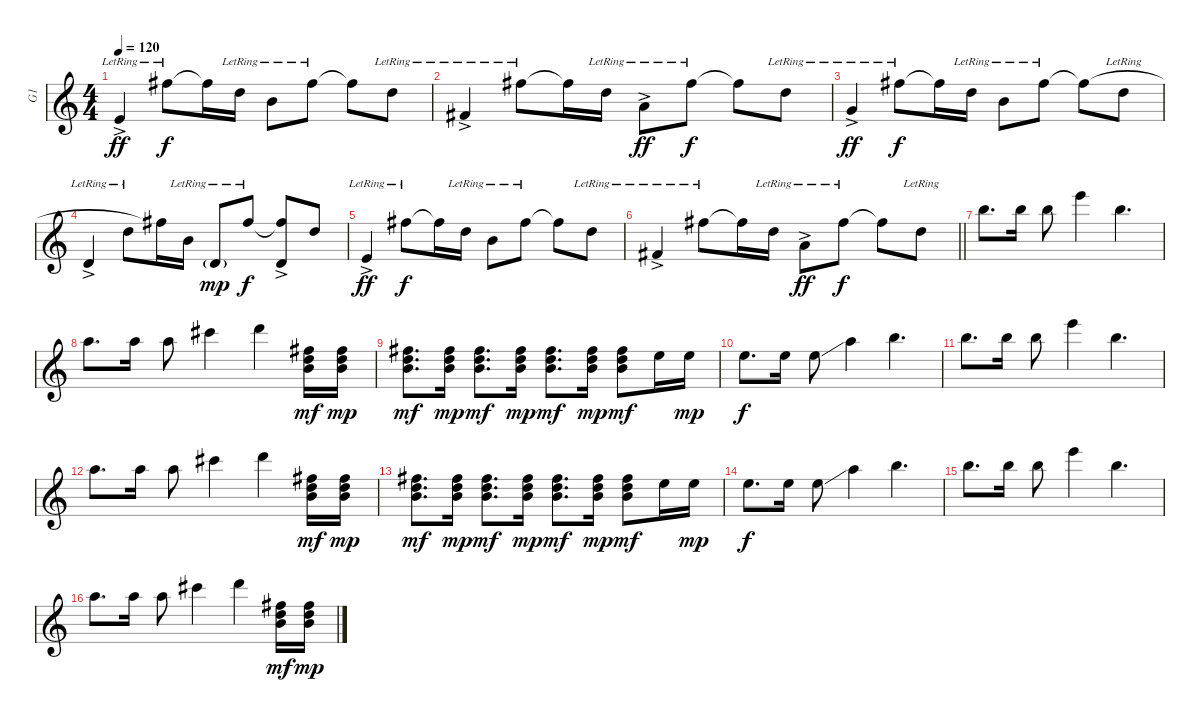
\track ("     G1" "     G1") {instrument electricguitarjazz}
\staff {score}
\tuning (E4 B3 G3 D3 A2 E2) {hide}
\ts (4 4)
\tempo 120
\clef g2
\ks c
2.4{ac lr}.4{dy ff} 2.1{lr}.8{dy f} 2.1{t}.16 3.2{lr}.16 4.3{lr}.8 2.1{lr}.8 2.1{t}.8 3.2{lr}.8 |
4.4{ac lr}.4 2.1{lr}.8 2.1{t}.16 3.2{lr}.16 2.3{ac lr}.8{dy ff} 2.1{lr}.8{dy f} 2.1{t}.8 3.2{lr}.8 |
5.4{ac lr}.4{dy ff} 2.1{lr}.8{dy f} 2.1{t}.16 3.2{lr}.16 4.3{lr}.8 2.1{lr}.8 2.1{t}.8 3.2{lr}.8 |
5.5{ac lr}.4 3.2{lr}.8 2.1{t}.16 4.3{lr}.16 5.5{g lr}.8{dy mp} 2.1{lr}.8{dy f} (2.1{t} 5.5{ac}).8 3.2.8 |
2.4{ac lr}.4{dy ff} 2.1{lr}.8{dy f} 2.1{t}.16 3.2{lr}.16 4.3{lr}.8 2.1{lr}.8 2.1{t}.8 3.2{lr}.8 |
\barLineRight lightlight
4.4{ac lr}.4 2.1{lr}.8 2.1{t}.16 3.2{lr}.16 2.3{ac lr}.8{dy ff} 2.1{lr}.8{dy f} 2.1{t}.8 3.2{lr}.8 |
12.2.8{d} 12.2.16 12.2.8 12.1.4 12.2.4{d} |
10.2.8{d} 10.2.16 10.2.8 9.1.4 10.1.4 (2.1 3.2 4.3).16{dy mf} (2.1 3.2 4.3).16{dy mp} |
(2.1 3.2 4.3).8{d dy mf} (2.1 3.2 4.3).16{dy mp} (2.1 3.2 4.3).8{d dy mf} (2.1 3.2 4.3).16{dy mp} (2.1 3.2 4.3).8{d dy mf} (2.1 3.2 4.3).16{dy mp} (2.1 3.2 4.3).8{dy mf} 5.2.16 5.2.16{dy mp} |
5.2.8{d dy f} 5.2.16 5.2{ss}.8 10.2.4 12.2.4{d} |
12.2.8{d} 12.2.16 12.2.8 12.1.4 12.2.4{d} |
10.2.8{d} 10.2.16 10.2.8 9.1.4 10.1.4 (2.1 3.2 4.3).16{dy mf} (2.1 3.2 4.3).16{dy mp} |
(2.1 3.2 4.3).8{d dy mf} (2.1 3.2 4.3).16{dy mp} (2.1 3.2 4.3).8{d dy mf} (2.1 3.2 4.3).16{dy mp} (2.1 3.2 4.3).8{d dy mf} (2.1 3.2 4.3).16{dy mp} (2.1 3.2 4.3).8{dy mf} 5.2.16 5.2.16{dy mp} |
5.2.8{d dy f} 5.2.16 5.2{ss}.8 10.2.4 12.2.4{d} |
12.2.8{d} 12.2.16 12.2.8 12.1.4 12.2.4{d} |
10.2.8{d} 10.2.16 10.2.8 9.1.4 10.1.4 (2.1 3.2 4.3).16{dy mf} (2.1 3.2 4.3).16{dy mp}
